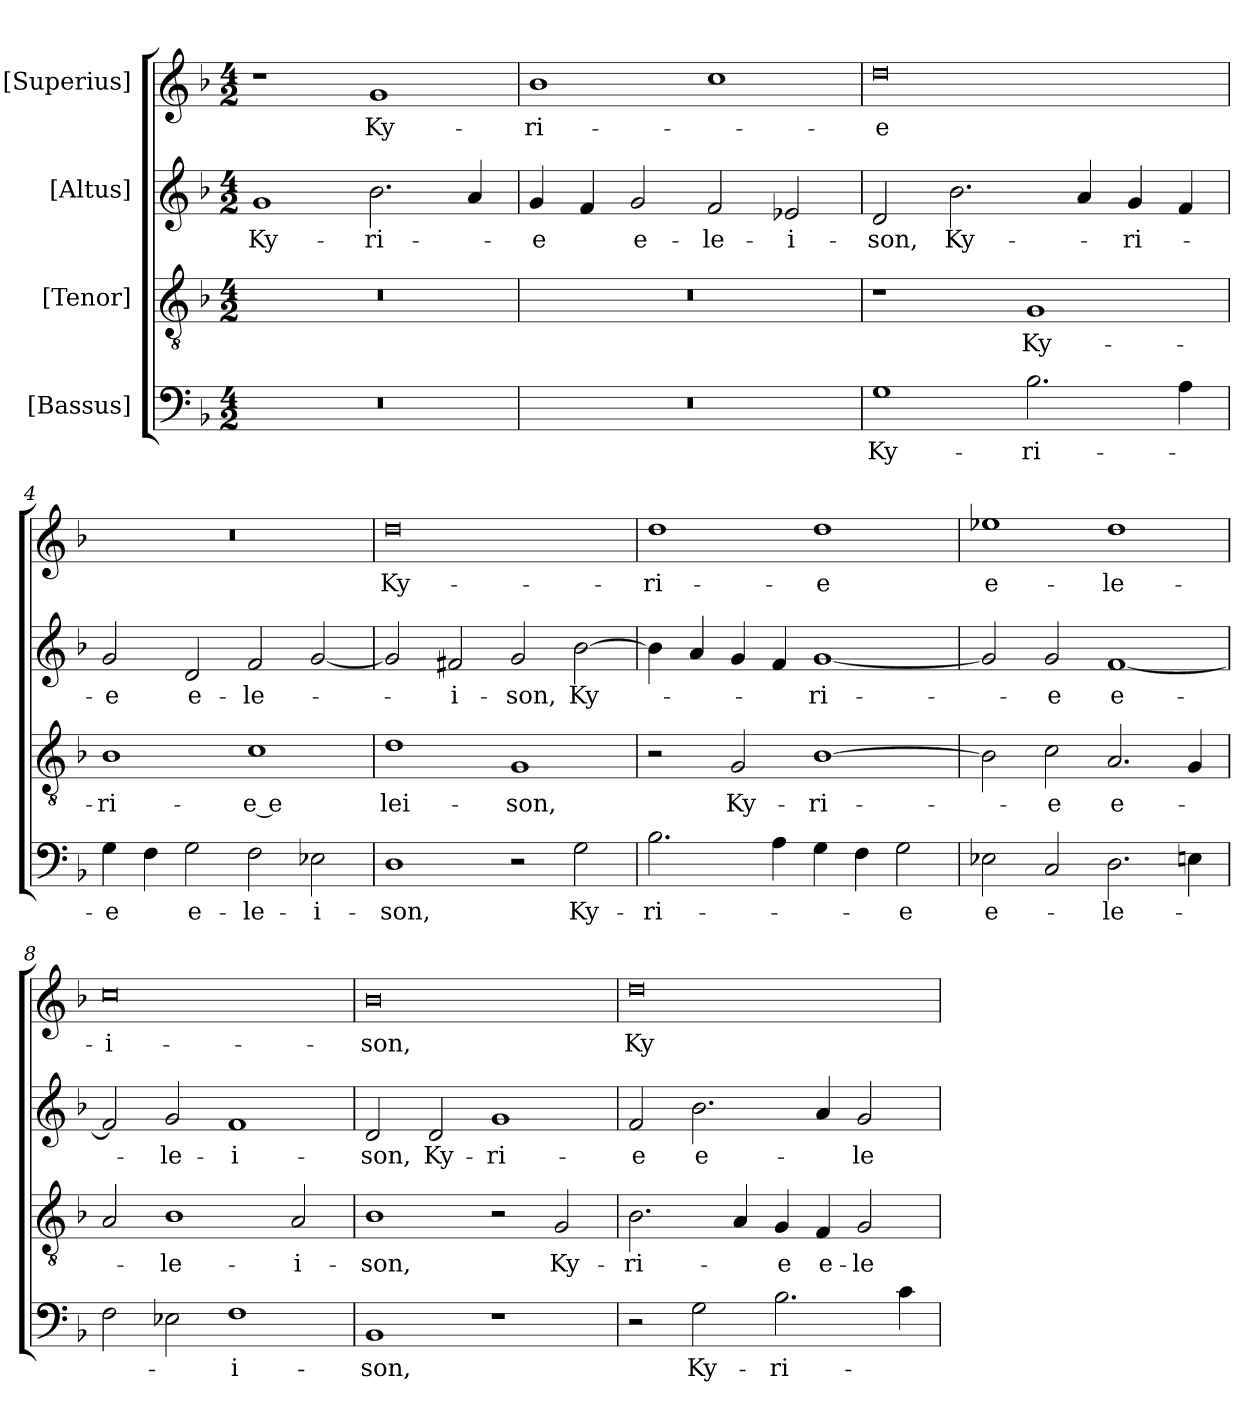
**kern	**text	**kern	**text	**kern	**text	**kern	**text
*part4	*part4	*part3	*part3	*part2	*part2	*part1	*part1
*staff4	*staff4	*staff3	*staff3	*staff2	*staff2	*staff1	*staff1
*I"[Bassus]	*	*I"[Tenor]	*	*I"[Altus]	*	*I"[Superius]	*
*clefF4	*	*clefGv2	*	*clefG2	*	*clefG2	*
*k[b-]	*	*k[b-]	*	*k[b-]	*	*k[b-]	*
*M4/2	*	*M4/2	*	*M4/2	*	*M4/2	*
=1	=1	=1	=1	=1	=1	=1	=1
0r	.	0r	.	1g/	Ky-	1r	.
.	.	.	.	2.b-\	-ri-	1g/	Ky-
.	.	.	.	4a/	.	.	.
=2	=2	=2	=2	=2	=2	=2	=2
0r	.	0r	.	4g/	-e	1b-\	-ri-
.	.	.	.	4f/	.	.	.
.	.	.	.	2g/	e-	.	.
.	.	.	.	2f/	-le-	1cc\	.
.	.	.	.	2e-X/	-i-	.	.
=3	=3	=3	=3	=3	=3	=3	=3
1G\	Ky-	1r	.	2d/	-son,	0dd\	-e
.	.	.	.	2.b-\	Ky-	.	.
2.B-\	-ri-	1G/	Ky-	.	.	.	.
.	.	.	.	4a/	.	.	.
.	.	.	.	4g/	-ri-	.	.
4A\	.	.	.	4f/	.	.	.
=4	=4	=4	=4	=4	=4	=4	=4
4G\	-e	1B-\	-ri-	2g/	-e	0r	.
4F\	.	.	.	.	.	.	.
2G\	e-	.	.	2d/	e-	.	.
2F\	-le-	1c\	-e e	2f/	-le-	.	.
2E-X\	-i-	.	.	[2g/	.	.	.
=5	=5	=5	=5	=5	=5	=5	=5
1D\	-son,	1d\	-lei-	2g/]	.	0dd\	Ky-
.	.	.	.	2f#X/	-i-	.	.
2r	.	1G/	-son,	2g/	-son,	.	.
2G\	Ky-	.	.	[2b-\	Ky-	.	.
=6	=6	=6	=6	=6	=6	=6	=6
2.B-\	-ri-	2r	.	4b-\]	.	1dd\	-ri-
.	.	.	.	4a/	.	.	.
.	.	2G/	Ky-	4g/	.	.	.
4A\	.	.	.	4f/	.	.	.
4G\	.	[1B-\	-ri-	[1g/	-ri-	1dd\	-e
4F\	.	.	.	.	.	.	.
2G\	-e	.	.	.	.	.	.
=7	=7	=7	=7	=7	=7	=7	=7
2E-X\	e-	2B-\]	.	2g/]	.	1ee-X\	e-
2C/	.	2c\	-e	2g/	-e	.	.
2.D\	-le-	2.A/	e-	[1f/	e-	1dd\	-le-
4E\	.	4G/	.	.	.	.	.
=8	=8	=8	=8	=8	=8	=8	=8
2F\	.	2A/	.	2f/]	.	0cc\	-i-
2E-X\	.	1B-\	-le-	2g/	-le-	.	.
1F\	-i-	.	.	1f/	-i-	.	.
.	.	2A/	-i-	.	.	.	.
=9	=9	=9	=9	=9	=9	=9	=9
1BB-/	-son,	1B-\	-son,	2d/	-son,	0b-\	-son,
.	.	.	.	2d/	Ky-	.	.
1r	.	2r	.	1g/	-ri-	.	.
.	.	2G/	Ky-	.	.	.	.
=10	=10	=10	=10	=10	=10	=10	=10
2r	.	2.B-\	-ri-	2f/	-e	0dd\	Ky-
2G\	Ky-	.	.	2.b-\	e-	.	.
.	.	4A/	.	.	.	.	.
2.B-\	-ri-	4G/	-e	.	.	.	.
.	.	4F/	e-	4a/	.	.	.
.	.	2G/	-le-	2g/	-le-	.	.
4c\	.	.	.	.	.	.	.
=	=	=	=	=	=	=	=
*-	*-	*-	*-	*-	*-	*-	*-
